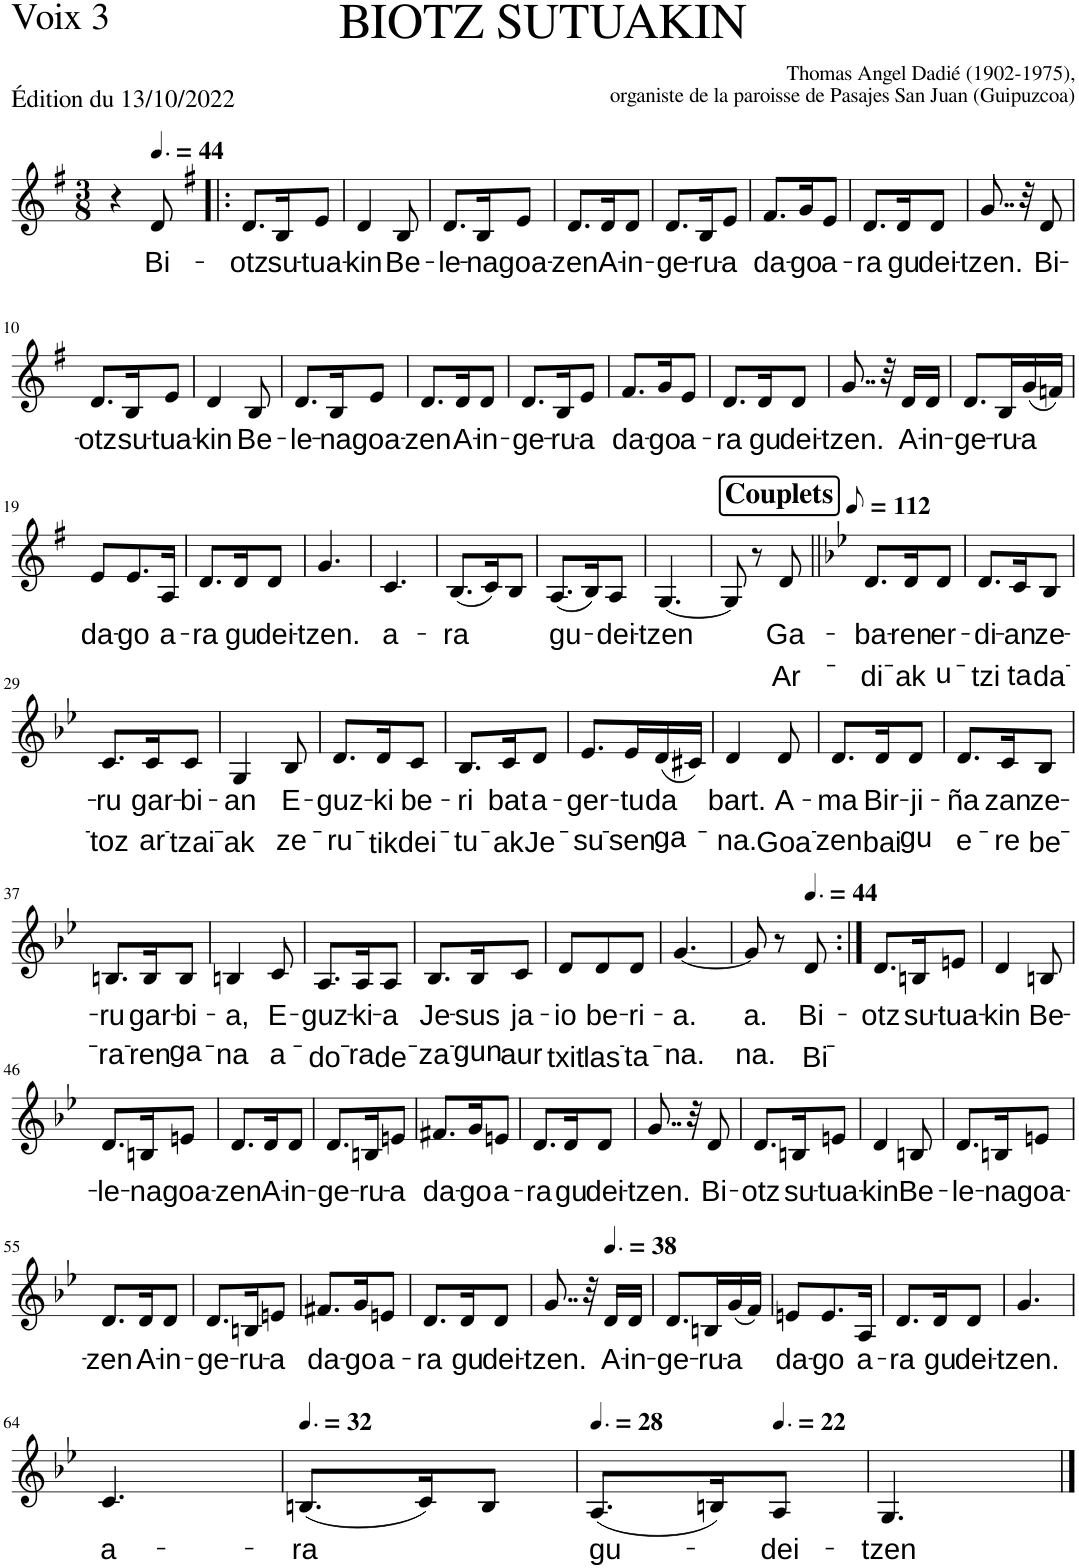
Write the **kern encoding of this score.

**kern	**text	**text
*part1	*part1	*part1
*staff1	*staff1	*staff1
*I"Voix	*	*
*I'Vx.	*	*
*clefG2	*	*
*k[f#]	*	*
*M3/8	*	*
=1	=1	=1
4r	.	.
*MM66	*	*
!	!LO:LY:b	!
8d/	Bi-	.
=2!|:	=2!|:	=2!|:
*k[f#]	*	*
!	!LO:LY:b	!
8.d/L	-otz	.
!	!LO:LY:b	!
16B/K	su-	.
!	!LO:LY:b	!
8e/J	-tua-	.
=3	=3	=3
!	!LO:LY:b	!
4d/	-kin	.
!	!LO:LY:b	!
8B/	Be-	.
=4	=4	=4
!	!LO:LY:b	!
8.d/L	-le-	.
!	!LO:LY:b	!
16B/K	-na	.
!	!LO:LY:b	!
8e/J	goa-	.
=5	=5	=5
!	!LO:LY:b	!
8.d/L	-zen	.
!	!LO:LY:b	!
16d/K	A-	.
!	!LO:LY:b	!
8d/J	-in-	.
=6	=6	=6
!	!LO:LY:b	!
8.d/L	-ge-	.
!	!LO:LY:b	!
16B/K	-ru-	.
!	!LO:LY:b	!
8e/J	-a	.
=7	=7	=7
!	!LO:LY:b	!
8.f#/L	da-	.
!	!LO:LY:b	!
16g/K	-go	.
!	!LO:LY:b	!
8e/J	a-	.
=8	=8	=8
!	!LO:LY:b	!
8.d/L	-ra	.
!	!LO:LY:b	!
16d/K	gu	.
!	!LO:LY:b	!
8d/J	dei-	.
=9	=9	=9
!	!LO:LY:b	!
8..g/	-tzen.	.
32r	.	.
!	!LO:LY:b	!
8d/	Bi-	.
!!LO:LB:g=z
=10	=10	=10
!	!LO:LY:b	!
8.d/L	-otz	.
!	!LO:LY:b	!
16B/K	su-	.
!	!LO:LY:b	!
8e/J	-tua-	.
=11	=11	=11
!	!LO:LY:b	!
4d/	-kin	.
!	!LO:LY:b	!
8B/	Be-	.
=12	=12	=12
!	!LO:LY:b	!
8.d/L	-le-	.
!	!LO:LY:b	!
16B/K	-na	.
!	!LO:LY:b	!
8e/J	goa-	.
=13	=13	=13
!	!LO:LY:b	!
8.d/L	-zen	.
!	!LO:LY:b	!
16d/K	A-	.
!	!LO:LY:b	!
8d/J	-in-	.
=14	=14	=14
!	!LO:LY:b	!
8.d/L	-ge-	.
!	!LO:LY:b	!
16B/K	-ru-	.
!	!LO:LY:b	!
8e/J	-a	.
=15	=15	=15
!	!LO:LY:b	!
8.f#/L	da-	.
!	!LO:LY:b	!
16g/K	-go	.
!	!LO:LY:b	!
8e/J	a-	.
=16	=16	=16
!	!LO:LY:b	!
8.d/L	-ra	.
!	!LO:LY:b	!
16d/K	gu	.
!	!LO:LY:b	!
8d/J	dei-	.
=17	=17	=17
!	!LO:LY:b	!
8..g/	-tzen.	.
32r	.	.
!	!LO:LY:b	!
16d/LL	A-	.
!	!LO:LY:b	!
16d/JJ	-in-	.
=18	=18	=18
!	!LO:LY:b	!
8.d/L	-ge-	.
!	!LO:LY:b	!
16B/L	-ru-	.
!	!LO:LY:b	!
(16g/	-a	.
16fn/JJ)	.	.
!!LO:LB:g=z
=19	=19	=19
!	!LO:LY:b	!
8e/L	da-	.
!	!LO:LY:b	!
8.e/	-go	.
!	!LO:LY:b	!
16A/Jk	a-	.
=20	=20	=20
!	!LO:LY:b	!
8.d/L	-ra	.
!	!LO:LY:b	!
16d/K	gu	.
!	!LO:LY:b	!
8d/J	dei-	.
=21	=21	=21
!	!LO:LY:b	!
4.g/	-tzen.	.
=22	=22	=22
!	!LO:LY:b	!
4.c/	a-	.
=23	=23	=23
!	!LO:LY:b	!
(8.B/L	-ra	.
16c/K)	.	.
8B/J	.	.
=24	=24	=24
!	!LO:LY:b	!
(8.A/L	gu-	.
16B/K)	.	.
!	!LO:LY:b	!
8A/J	-dei-	.
=25	=25	=25
!	!LO:LY:b	!
[4.G/	-tzen	.
!!LO:REH:place=s1:a:B:cj:fs=14:t=Couplets:qo=1
=26	=26	=26
8G/]	.	.
8r	.	.
*MM56	*	*
!	!LO:LY:b	!LO:LY:b
8d/	Ga-	Ar-
=27||	=27||	=27||
*k[b-e-]	*	*
!	!LO:LY:b	!LO:LY:b
8.d/L	-ba-	-di-
!	!LO:LY:b	!LO:LY:b
16d/K	-ren	-ak
!	!LO:LY:b	!LO:LY:b
8d/J	er-	u-
=28	=28	=28
!	!LO:LY:b	!LO:LY:b
8.d/L	-di-	-tzi
!	!LO:LY:b	!LO:LY:b
16c/K	-an	ta
!	!LO:LY:b	!LO:LY:b
8B-/J	ze-	da-
!!LO:LB:g=z
=29	=29	=29
!	!LO:LY:b	!LO:LY:b
8.c/L	-ru	-toz
!	!LO:LY:b	!LO:LY:b
16c/K	gar-	ar-
!	!LO:LY:b	!LO:LY:b
8c/J	-bi-	-tzai-
=30	=30	=30
!	!LO:LY:b	!LO:LY:b
4G/	-an	-ak
!	!LO:LY:b	!LO:LY:b
8B-/	E-	ze-
=31	=31	=31
!	!LO:LY:b	!LO:LY:b
8.d/L	-guz-	-ru-
!	!LO:LY:b	!LO:LY:b
16d/K	-ki	-tik
!	!LO:LY:b	!LO:LY:b
8c/J	be-	dei-
=32	=32	=32
!	!LO:LY:b	!LO:LY:b
8.B-/L	-ri	-tu-
!	!LO:LY:b	!LO:LY:b
16c/K	bat	-ak
!	!LO:LY:b	!LO:LY:b
8d/J	a-	Je-
=33	=33	=33
!	!LO:LY:b	!LO:LY:b
8.e-/L	-ger-	-su-
!	!LO:LY:b	!LO:LY:b
16e-/L	-tu	-sen
!	!LO:LY:b	!LO:LY:b
(16d/	da	ga-
16c#X/JJ)	.	.
=34	=34	=34
!	!LO:LY:b	!LO:LY:b
4d/	bart.	-na.
!	!LO:LY:b	!LO:LY:b
8d/	A-	Goa-
=35	=35	=35
!	!LO:LY:b	!LO:LY:b
8.d/L	-ma	-zen
!	!LO:LY:b	!LO:LY:b
16d/K	Bir-	bai
!	!LO:LY:b	!LO:LY:b
8d/J	-ji-	gu
=36	=36	=36
!	!LO:LY:b	!LO:LY:b
8.d/L	-ña	e-
!	!LO:LY:b	!LO:LY:b
16c/K	zan	-re
!	!LO:LY:b	!LO:LY:b
8B-/J	ze-	be-
!!LO:LB:g=z
=37	=37	=37
!	!LO:LY:b	!LO:LY:b
8.Bn/L	-ru	-ra-
!	!LO:LY:b	!LO:LY:b
16B/K	gar-	-ren
!	!LO:LY:b	!LO:LY:b
8B/J	-bi-	ga-
=38	=38	=38
!	!LO:LY:b	!LO:LY:b
4Bn/	-a,	-na
!	!LO:LY:b	!LO:LY:b
8c/	E-	a-
=39	=39	=39
!	!LO:LY:b	!LO:LY:b
8.A/L	-guz-	-do-
!	!LO:LY:b	!LO:LY:b
16A/K	-ki-	-ra
!	!LO:LY:b	!LO:LY:b
8A/J	-a	de-
=40	=40	=40
!	!LO:LY:b	!LO:LY:b
8.B-/L	Je-	-za-
!	!LO:LY:b	!LO:LY:b
16B-/K	-sus	-gun
!	!LO:LY:b	!LO:LY:b
8c/J	ja-	aur
=41	=41	=41
!	!LO:LY:b	!LO:LY:b
8d/L	-io	txit
!	!LO:LY:b	!LO:LY:b
8d/	be-	las-
!	!LO:LY:b	!LO:LY:b
8d/J	-ri-	-ta-
=42	=42	=42
!	!LO:LY:b	!LO:LY:b
[4.g/	-a.	-na.
=43	=43	=43
!	!LO:LY:b	!LO:LY:b
8g/]	-a.	-na.
8r	.	.
*MM66	*	*
!	!LO:LY:b	!LO:LY:b
8d/	Bi-	Bi-
=44:|!	=44:|!	=44:|!
!	!LO:LY:b	!
8.d/L	-otz	.
!	!LO:LY:b	!
16Bn/K	su-	.
!	!LO:LY:b	!
8en/J	-tua-	.
=45	=45	=45
!	!LO:LY:b	!
4d/	-kin	.
!	!LO:LY:b	!
8Bn/	Be-	.
!!LO:LB:g=z
=46	=46	=46
!	!LO:LY:b	!
8.d/L	-le-	.
!	!LO:LY:b	!
16Bn/K	-na	.
!	!LO:LY:b	!
8en/J	goa-	.
=47	=47	=47
!	!LO:LY:b	!
8.d/L	-zen	.
!	!LO:LY:b	!
16d/K	A-	.
!	!LO:LY:b	!
8d/J	-in-	.
=48	=48	=48
!	!LO:LY:b	!
8.d/L	-ge-	.
!	!LO:LY:b	!
16Bn/K	-ru-	.
!	!LO:LY:b	!
8en/J	-a	.
=49	=49	=49
!	!LO:LY:b	!
8.f#X/L	da-	.
!	!LO:LY:b	!
16g/K	-go	.
!	!LO:LY:b	!
8en/J	a-	.
=50	=50	=50
!	!LO:LY:b	!
8.d/L	-ra	.
!	!LO:LY:b	!
16d/K	gu	.
!	!LO:LY:b	!
8d/J	dei-	.
=51	=51	=51
!	!LO:LY:b	!
8..g/	-tzen.	.
32r	.	.
!	!LO:LY:b	!
8d/	Bi-	.
=52	=52	=52
!	!LO:LY:b	!
8.d/L	-otz	.
!	!LO:LY:b	!
16Bn/K	su-	.
!	!LO:LY:b	!
8en/J	-tua-	.
=53	=53	=53
!	!LO:LY:b	!
4d/	-kin	.
!	!LO:LY:b	!
8Bn/	Be-	.
=54	=54	=54
!	!LO:LY:b	!
8.d/L	-le-	.
!	!LO:LY:b	!
16Bn/K	-na	.
!	!LO:LY:b	!
8en/J	goa-	.
!!LO:LB:g=z
=55	=55	=55
!	!LO:LY:b	!
8.d/L	-zen	.
!	!LO:LY:b	!
16d/K	A-	.
!	!LO:LY:b	!
8d/J	-in-	.
=56	=56	=56
!	!LO:LY:b	!
8.d/L	-ge-	.
!	!LO:LY:b	!
16Bn/K	-ru-	.
!	!LO:LY:b	!
8en/J	-a	.
=57	=57	=57
!	!LO:LY:b	!
8.f#X/L	da-	.
!	!LO:LY:b	!
16g/K	-go	.
!	!LO:LY:b	!
8en/J	a-	.
=58	=58	=58
!	!LO:LY:b	!
8.d/L	-ra	.
!	!LO:LY:b	!
16d/K	gu	.
!	!LO:LY:b	!
8d/J	dei-	.
=59	=59	=59
!	!LO:LY:b	!
8..g/	-tzen.	.
32r	.	.
*MM57	*	*
!	!LO:LY:b	!
16d/LL	A-	.
!	!LO:LY:b	!
16d/JJ	-in-	.
=60	=60	=60
!	!LO:LY:b	!
8.d/L	-ge-	.
!	!LO:LY:b	!
16Bn/L	-ru-	.
!	!LO:LY:b	!
(16g/	-a	.
16f/JJ)	.	.
=61	=61	=61
!	!LO:LY:b	!
8en/L	da-	.
!	!LO:LY:b	!
8.e/	-go	.
!	!LO:LY:b	!
16A/Jk	a-	.
=62	=62	=62
!	!LO:LY:b	!
8.d/L	-ra	.
!	!LO:LY:b	!
16d/K	gu	.
!	!LO:LY:b	!
8d/J	dei-	.
=63	=63	=63
!	!LO:LY:b	!
4.g/	-tzen.	.
!!LO:LB:g=z
=64	=64	=64
!	!LO:LY:b	!
4.c/	a-	.
=65	=65	=65
*MM48	*	*
!	!LO:LY:b	!
(8.Bn/L	-ra	.
16c/K)	.	.
8B/J	.	.
=66	=66	=66
*MM42	*	*
!	!LO:LY:b	!
(8.A/L	gu-	.
16Bn/K)	.	.
*MM33	*	*
!	!LO:LY:b	!
8A/J	-dei-	.
=67	=67	=67
!	!LO:LY:b	!
4.G/	-tzen	.
==	==	==
*-	*-	*-
